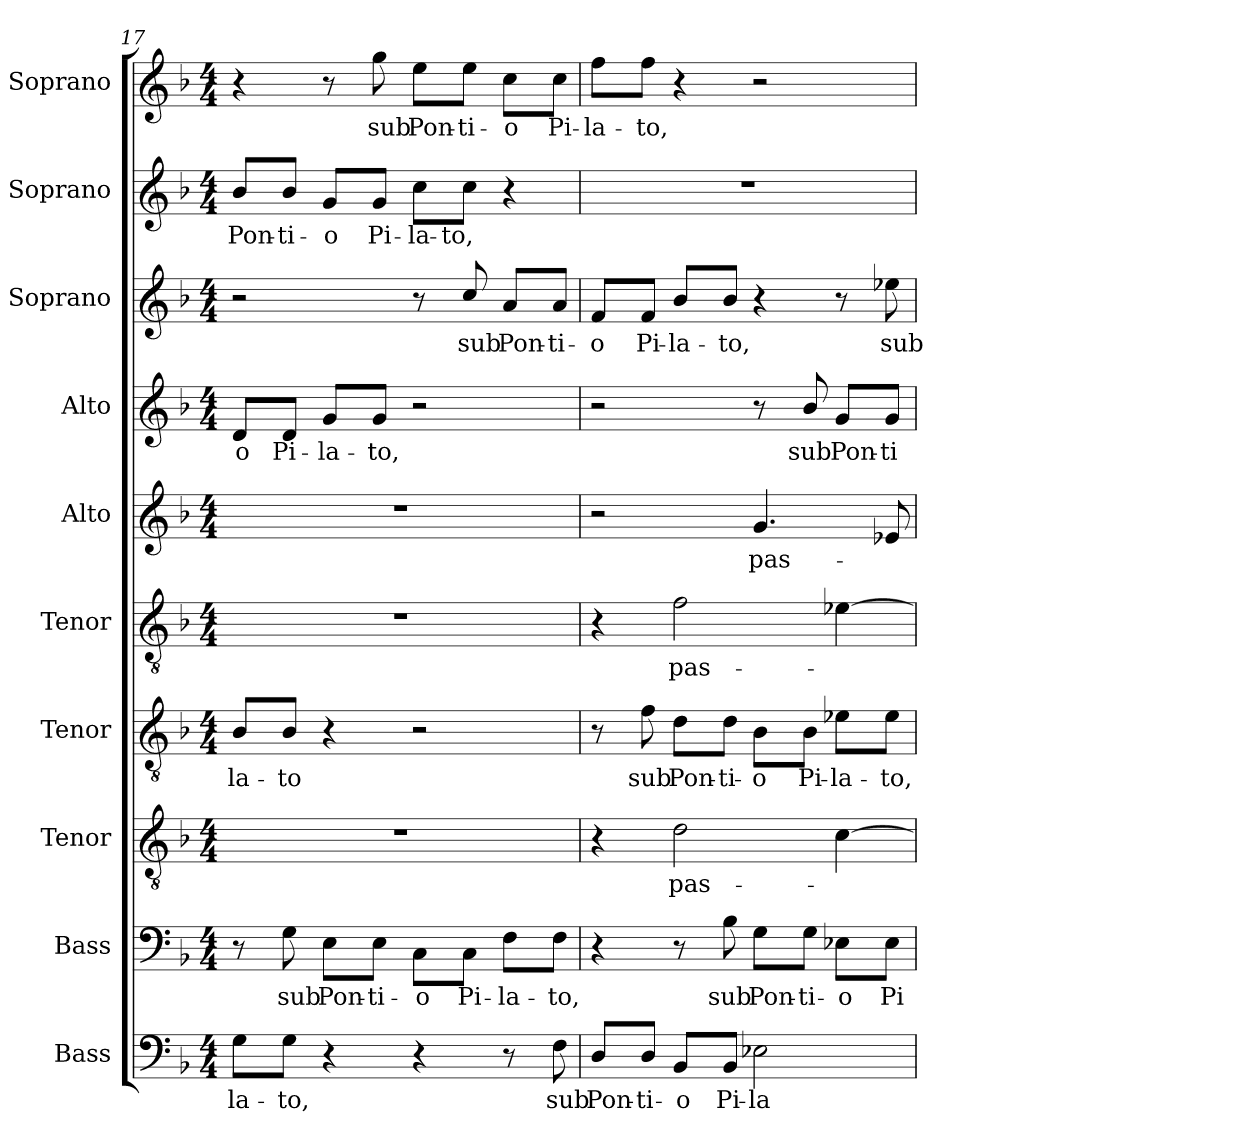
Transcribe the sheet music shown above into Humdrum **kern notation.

**kern	**text	**kern	**text	**kern	**text	**kern	**text	**kern	**text	**kern	**text	**kern	**text	**kern	**text	**kern	**text	**kern	**text
*part10	*part10	*part9	*part9	*part8	*part8	*part7	*part7	*part6	*part6	*part5	*part5	*part4	*part4	*part3	*part3	*part2	*part2	*part1	*part1
*staff10	*staff10	*staff9	*staff9	*staff8	*staff8	*staff7	*staff7	*staff6	*staff6	*staff5	*staff5	*staff4	*staff4	*staff3	*staff3	*staff2	*staff2	*staff1	*staff1
*I"Bass	*	*I"Bass	*	*I"Tenor	*	*I"Tenor	*	*I"Tenor	*	*I"Alto	*	*I"Alto	*	*I"Soprano	*	*I"Soprano	*	*I"Soprano	*
*I'B.	*	*I'B.	*	*I'T.	*	*I'T.	*	*I'T.	*	*I'A.	*	*I'A.	*	*I'S.	*	*I'S.	*	*I'S.	*
*clefF4	*	*clefF4	*	*clefGv2	*	*clefGv2	*	*clefGv2	*	*clefG2	*	*clefG2	*	*clefG2	*	*clefG2	*	*clefG2	*
*	*	*	*	*ITrd7c12	*	*ITrd7c12	*	*ITrd7c12	*	*	*	*	*	*	*	*	*	*	*
*k[b-]	*	*k[b-]	*	*k[b-]	*	*k[b-]	*	*k[b-]	*	*k[b-]	*	*k[b-]	*	*k[b-]	*	*k[b-]	*	*k[b-]	*
*F:	*	*F:	*	*F:	*	*F:	*	*F:	*	*F:	*	*F:	*	*F:	*	*F:	*	*F:	*
*M4/4	*	*M4/4	*	*M4/4	*	*M4/4	*	*M4/4	*	*M4/4	*	*M4/4	*	*M4/4	*	*M4/4	*	*M4/4	*
=17	=17	=17	=17	=17	=17	=17	=17	=17	=17	=17	=17	=17	=17	=17	=17	=17	=17	=17	=17
!	!LO:LY:b:color=#000000	!	!	!	!	!	!	!	!	!	!	!	!	!	!	!	!	!	!
!	!	!	!	!	!	!	!LO:LY:b:color=#000000	!	!	!	!	!	!	!	!	!	!	!	!
!	!	!	!	!	!	!	!	!	!	!	!	!	!LO:LY:b:color=#000000	!	!	!	!	!	!
!	!	!	!	!	!	!	!	!	!	!	!	!	!	!	!	!	!LO:LY:b:color=#000000	!	!
8Gi\L	-la-	8r	.	1r	.	8BB-i/L	-la-	1r	.	1r	.	8di/L	-o	2r	.	8b-i/L	Pon-	4r	.
!	!LO:LY:b:color=#000000	!	!	!	!	!	!	!	!	!	!	!	!	!	!	!	!	!	!
!	!	!	!LO:LY:b:color=#000000	!	!	!	!	!	!	!	!	!	!	!	!	!	!	!	!
!	!	!	!	!	!	!	!LO:LY:b:color=#000000	!	!	!	!	!	!	!	!	!	!	!	!
!	!	!	!	!	!	!	!	!	!	!	!	!	!LO:LY:b:color=#000000	!	!	!	!	!	!
!	!	!	!	!	!	!	!	!	!	!	!	!	!	!	!	!	!LO:LY:b:color=#000000	!	!
8Gi\J	-to,	8Gi\	sub	.	.	8BB-i/J	-to	.	.	.	.	8di/J	Pi-	.	.	8b-i/J	-ti-	.	.
!	!	!	!LO:LY:b:color=#000000	!	!	!	!	!	!	!	!	!	!	!	!	!	!	!	!
!	!	!	!	!	!	!	!	!	!	!	!	!	!LO:LY:b:color=#000000	!	!	!	!	!	!
!	!	!	!	!	!	!	!	!	!	!	!	!	!	!	!	!	!LO:LY:b:color=#000000	!	!
4r	.	8Ei\L	Pon-	.	.	4r	.	.	.	.	.	8gi/L	-la-	.	.	8gi/L	-o	8r	.
!	!	!	!LO:LY:b:color=#000000	!	!	!	!	!	!	!	!	!	!	!	!	!	!	!	!
!	!	!	!	!	!	!	!	!	!	!	!	!	!LO:LY:b:color=#000000	!	!	!	!	!	!
!	!	!	!	!	!	!	!	!	!	!	!	!	!	!	!	!	!LO:LY:b:color=#000000	!	!
!	!	!	!	!	!	!	!	!	!	!	!	!	!	!	!	!	!	!	!LO:LY:b:color=#000000
.	.	8Ei\J	-ti-	.	.	.	.	.	.	.	.	8gi/J	-to,	.	.	8gi/J	Pi-	8ggi\	sub
!	!	!	!LO:LY:b:color=#000000	!	!	!	!	!	!	!	!	!	!	!	!	!	!	!	!
!	!	!	!	!	!	!	!	!	!	!	!	!	!	!	!	!	!LO:LY:b:color=#000000	!	!
!	!	!	!	!	!	!	!	!	!	!	!	!	!	!	!	!	!	!	!LO:LY:b:color=#000000
4r	.	8Ci\L	-o	.	.	2r	.	.	.	.	.	2r	.	8r	.	8cci\L	-la-	8eei\L	Pon-
!	!	!	!LO:LY:b:color=#000000	!	!	!	!	!	!	!	!	!	!	!	!	!	!	!	!
!	!	!	!	!	!	!	!	!	!	!	!	!	!	!	!LO:LY:b:color=#000000	!	!	!	!
!	!	!	!	!	!	!	!	!	!	!	!	!	!	!	!	!	!LO:LY:b:color=#000000	!	!
!	!	!	!	!	!	!	!	!	!	!	!	!	!	!	!	!	!	!	!LO:LY:b:color=#000000
.	.	8Ci\J	Pi-	.	.	.	.	.	.	.	.	.	.	8cci/	sub	8cci\J	-to,	8eei\J	-ti-
!	!	!	!LO:LY:b:color=#000000	!	!	!	!	!	!	!	!	!	!	!	!	!	!	!	!
!	!	!	!	!	!	!	!	!	!	!	!	!	!	!	!LO:LY:b:color=#000000	!	!	!	!
!	!	!	!	!	!	!	!	!	!	!	!	!	!	!	!	!	!	!	!LO:LY:b:color=#000000
8r	.	8Fi\L	-la-	.	.	.	.	.	.	.	.	.	.	8ai/L	Pon-	4r	.	8cci\L	-o
!	!LO:LY:b:color=#000000	!	!	!	!	!	!	!	!	!	!	!	!	!	!	!	!	!	!
!	!	!	!LO:LY:b:color=#000000	!	!	!	!	!	!	!	!	!	!	!	!	!	!	!	!
!	!	!	!	!	!	!	!	!	!	!	!	!	!	!	!LO:LY:b:color=#000000	!	!	!	!
!	!	!	!	!	!	!	!	!	!	!	!	!	!	!	!	!	!	!	!LO:LY:b:color=#000000
8Fi\	sub	8Fi\J	-to,	.	.	.	.	.	.	.	.	.	.	8ai/J	-ti-	.	.	8cci\J	Pi-
!!LO:PB:g=z
=18	=18	=18	=18	=18	=18	=18	=18	=18	=18	=18	=18	=18	=18	=18	=18	=18	=18	=18	=18
!	!LO:LY:b:color=#000000	!	!	!	!	!	!	!	!	!	!	!	!	!	!	!	!	!	!
!	!	!	!	!	!	!	!	!	!	!	!	!	!	!	!LO:LY:b:color=#000000	!	!	!	!
!	!	!	!	!	!	!	!	!	!	!	!	!	!	!	!	!	!	!	!LO:LY:b:color=#000000
8Di/L	Pon-	4r	.	4r	.	8r	.	4r	.	2r	.	2r	.	8fi/L	-o	1r	.	8ffi\L	-la-
!	!LO:LY:b:color=#000000	!	!	!	!	!	!	!	!	!	!	!	!	!	!	!	!	!	!
!	!	!	!	!	!	!	!LO:LY:b:color=#000000	!	!	!	!	!	!	!	!	!	!	!	!
!	!	!	!	!	!	!	!	!	!	!	!	!	!	!	!LO:LY:b:color=#000000	!	!	!	!
!	!	!	!	!	!	!	!	!	!	!	!	!	!	!	!	!	!	!	!LO:LY:b:color=#000000
8Di/J	-ti-	.	.	.	.	8Fi\	sub	.	.	.	.	.	.	8fi/J	Pi-	.	.	8ffi\J	-to,
!	!LO:LY:b:color=#000000	!	!	!	!	!	!	!	!	!	!	!	!	!	!	!	!	!	!
!	!	!	!	!	!LO:LY:b:color=#000000	!	!	!	!	!	!	!	!	!	!	!	!	!	!
!	!	!	!	!	!	!	!LO:LY:b:color=#000000	!	!	!	!	!	!	!	!	!	!	!	!
!	!	!	!	!	!	!	!	!	!LO:LY:b:color=#000000	!	!	!	!	!	!	!	!	!	!
!	!	!	!	!	!	!	!	!	!	!	!	!	!	!	!LO:LY:b:color=#000000	!	!	!	!
8BB-i/L	-o	8r	.	2Di\	pas-	8Di\L	Pon-	2Fi\	pas-	.	.	.	.	8b-i/L	-la-	.	.	4r	.
!	!LO:LY:b:color=#000000	!	!	!	!	!	!	!	!	!	!	!	!	!	!	!	!	!	!
!	!	!	!LO:LY:b:color=#000000	!	!	!	!	!	!	!	!	!	!	!	!	!	!	!	!
!	!	!	!	!	!	!	!LO:LY:b:color=#000000	!	!	!	!	!	!	!	!	!	!	!	!
!	!	!	!	!	!	!	!	!	!	!	!	!	!	!	!LO:LY:b:color=#000000	!	!	!	!
8BB-i/J	Pi-	8B-i\	sub	.	.	8Di\J	-ti-	.	.	.	.	.	.	8b-i/J	-to,	.	.	.	.
!	!LO:LY:b:color=#000000	!	!	!	!	!	!	!	!	!	!	!	!	!	!	!	!	!	!
!	!	!	!LO:LY:b:color=#000000	!	!	!	!	!	!	!	!	!	!	!	!	!	!	!	!
!	!	!	!	!	!	!	!LO:LY:b:color=#000000	!	!	!	!	!	!	!	!	!	!	!	!
!	!	!	!	!	!	!	!	!	!	!	!LO:LY:b:color=#000000	!	!	!	!	!	!	!	!
2E-Xi\	-la-	8Gi\L	Pon-	.	.	8BB-i\L	-o	.	.	4.gi/	pas-	8r	.	4r	.	.	.	2r	.
!	!	!	!LO:LY:b:color=#000000	!	!	!	!	!	!	!	!	!	!	!	!	!	!	!	!
!	!	!	!	!	!	!	!LO:LY:b:color=#000000	!	!	!	!	!	!	!	!	!	!	!	!
!	!	!	!	!	!	!	!	!	!	!	!	!	!LO:LY:b:color=#000000	!	!	!	!	!	!
.	.	8Gi\J	-ti-	.	.	8BB-i\J	Pi-	.	.	.	.	8b-i/	sub	.	.	.	.	.	.
!	!	!	!LO:LY:b:color=#000000	!	!	!	!	!	!	!	!	!	!	!	!	!	!	!	!
!	!	!	!	!	!	!	!LO:LY:b:color=#000000	!	!	!	!	!	!	!	!	!	!	!	!
!	!	!	!	!	!	!	!	!	!	!	!	!	!LO:LY:b:color=#000000	!	!	!	!	!	!
.	.	8E-Xi\L	-o	[4Ci\	.	8E-Xi\L	-la-	[4E-Xi\	.	.	.	8gi/L	Pon-	8r	.	.	.	.	.
!	!	!	!LO:LY:b:color=#000000	!	!	!	!	!	!	!	!	!	!	!	!	!	!	!	!
!	!	!	!	!	!	!	!LO:LY:b:color=#000000	!	!	!	!	!	!	!	!	!	!	!	!
!	!	!	!	!	!	!	!	!	!	!	!	!	!LO:LY:b:color=#000000	!	!	!	!	!	!
!	!	!	!	!	!	!	!	!	!	!	!	!	!	!	!LO:LY:b:color=#000000	!	!	!	!
.	.	8E-i\J	Pi-	.	.	8E-i\J	-to,	.	.	8e-Xi/	.	8gi/J	-ti-	8ee-Xi\	sub	.	.	.	.
=	=	=	=	=	=	=	=	=	=	=	=	=	=	=	=	=	=	=	=
*-	*-	*-	*-	*-	*-	*-	*-	*-	*-	*-	*-	*-	*-	*-	*-	*-	*-	*-	*-
